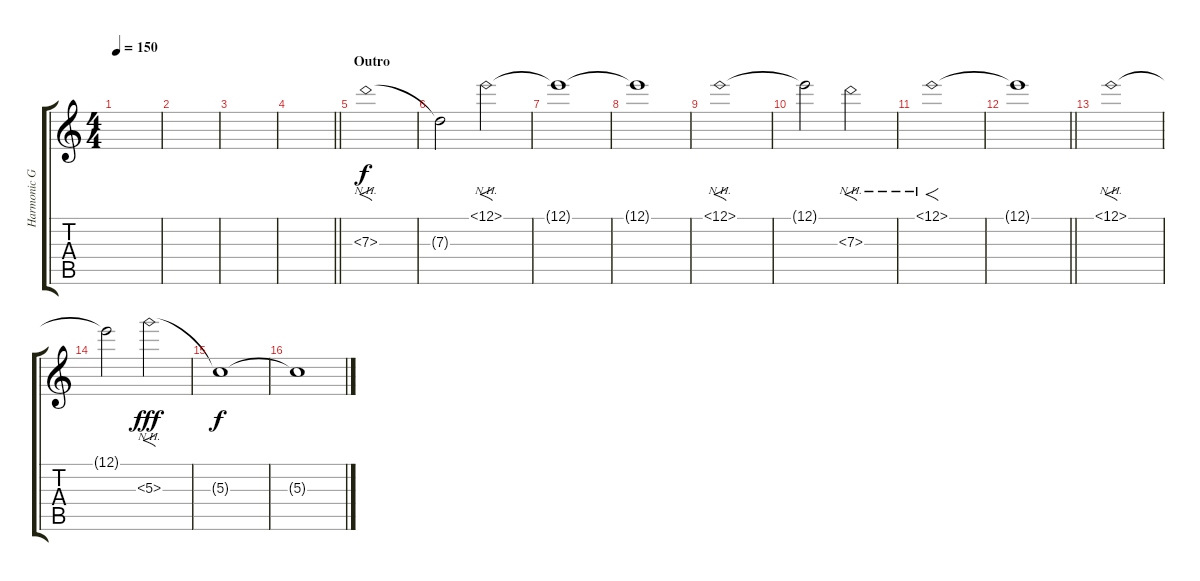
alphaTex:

\track ("Harmonic Guitar" "Harmonic G") {instrument distortionguitar}
\staff {score tabs}
\tuning (E4 B3 G3 D3 A2 D2) {hide}
\ts (4 4)
\tempo 150
\clef g2
\ks c
|
|
|
\barLineRight lightlight
|
\section ("" "Outro")
7.3{nh}.1{f} |
7.3{t}.2 12.1{nh}.2{f} |
12.1{t}.1 |
12.1{t}.1 |
12.1{nh}.1{f} |
12.1{t}.2 7.3{nh}.2{f} |
12.1{nh}.1{f} |
\barLineRight lightlight
12.1{t}.1 |
12.1{nh}.1{f} |
12.1{t}.2 5.3{nh}.2{f dy fff} |
5.3{t}.1{dy f} |
5.3{t}.1
